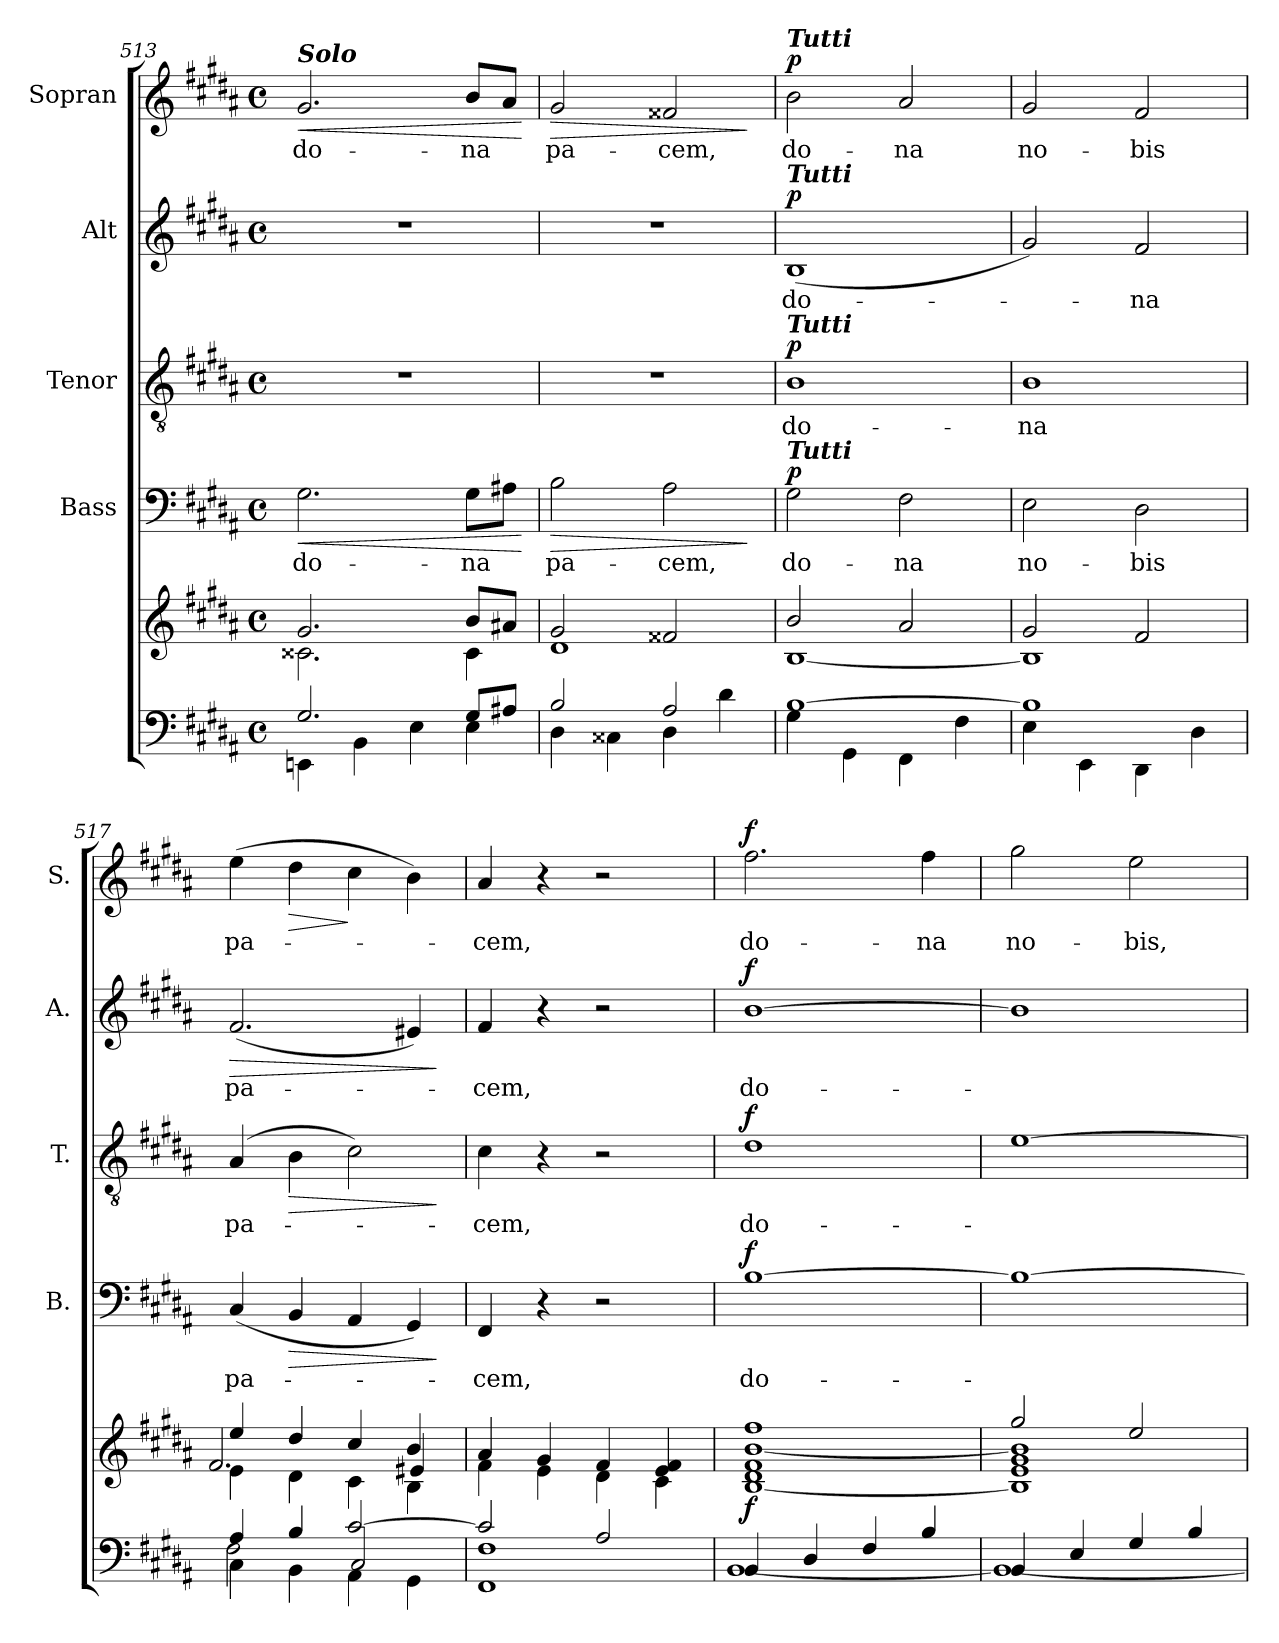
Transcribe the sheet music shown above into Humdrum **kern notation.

**kern	**kern	**dynam	**kern	**text	**dynam	**kern	**text	**dynam	**kern	**text	**dynam	**kern	**text	**dynam
*part5	*part5	*part5	*part4	*part4	*part4	*part3	*part3	*part3	*part2	*part2	*part2	*part1	*part1	*part1
*staff6	*staff5	*staff5/6	*staff4	*staff4	*staff4	*staff3	*staff3	*staff3	*staff2	*staff2	*staff2	*staff1	*staff1	*staff1
*	*	*	*I"Bass	*	*	*I"Tenor	*	*	*I"Alt	*	*	*I"Sopran	*	*
*	*	*	*I'B.	*	*	*I'T.	*	*	*I'A.	*	*	*I'S.	*	*
*clefF4	*clefG2	*	*clefF4	*	*	*clefGv2	*	*	*clefG2	*	*	*clefG2	*	*
*k[f#c#g#d#a#]	*k[f#c#g#d#a#]	*	*k[f#c#g#d#a#]	*	*	*k[f#c#g#d#a#]	*	*	*k[f#c#g#d#a#]	*	*	*k[f#c#g#d#a#]	*	*
*B:	*B:	*	*B:	*	*	*B:	*	*	*B:	*	*	*B:	*	*
*M4/4	*M4/4	*	*M4/4	*	*	*M4/4	*	*	*M4/4	*	*	*M4/4	*	*
*met(c)	*met(c)	*	*met(c)	*	*	*met(c)	*	*	*met(c)	*	*	*met(c)	*	*
=513	=513	=513	=513	=513	=513	=513	=513	=513	=513	=513	=513	=513	=513	=513
*^	*^	*	*	*	*	*	*	*	*	*	*	*	*	*
!	!	!	!	!	!	!	!	!	!	!	!	!	!	!LO:TX:a:Bi:t=Solo	!	!
!	!	!	!	!	!	!LO:LY:b	!LO:HP:b	!	!	!	!	!	!	!	!LO:LY:b	!LO:HP:b
2.G#/	4EEn\	2.g#/	2.c##X\	.	2.G#\	do-	<	1r	.	.	1r	.	.	2.g#/	do-	<
.	4BB\	.	.	.	.	.	.	.	.	.	.	.	.	.	.	.
.	4E\	.	.	.	.	.	.	.	.	.	.	.	.	.	.	.
!	!	!	!	!	!	!LO:LY:b	!	!	!	!	!	!	!	!	!LO:LY:b	!
8G#/L	4E\	8b/L	4c##\	.	8G#\L	-na	.	.	.	.	.	.	.	8b/L	-na	.
8A#X/J	.	8a#X/J	.	.	8A#X\J	.	.	.	.	.	.	.	.	8a#/J	.	.
*v	*v	*	*	*	*	*	*	*	*	*	*	*	*	*	*	*
*	*v	*v	*	*	*	*	*	*	*	*	*	*	*	*	*
.	.	.	.	.	[	.	.	.	.	.	.	.	.	[
=514	=514	=514	=514	=514	=514	=514	=514	=514	=514	=514	=514	=514	=514	=514
*^	*^	*	*	*	*	*	*	*	*	*	*	*	*	*
!	!	!	!	!	!	!LO:LY:b	!LO:HP:b	!	!	!	!	!	!	!	!LO:LY:b	!LO:HP:b
2B/	4D#\	2g#/	1d#	.	2B\	pa-	>	1r	.	.	1r	.	.	2g#/	pa-	>
.	4C##X\	.	.	.	.	.	.	.	.	.	.	.	.	.	.	.
!	!	!	!	!	!	!LO:LY:b	!	!	!	!	!	!	!	!	!LO:LY:b	!
2A#/	4D#\	2f##X/	.	.	2A#\	-cem,	.	.	.	.	.	.	.	2f##X/	-cem,	.
.	4d#\	.	.	.	.	.	.	.	.	.	.	.	.	.	.	.
*v	*v	*	*	*	*	*	*	*	*	*	*	*	*	*	*	*
*	*v	*v	*	*	*	*	*	*	*	*	*	*	*	*	*
.	.	.	.	.	]	.	.	.	.	.	.	.	.	]
=515	=515	=515	=515	=515	=515	=515	=515	=515	=515	=515	=515	=515	=515	=515
*^	*^	*	*	*	*	*	*	*	*	*	*	*	*	*
!	!	!	!	!	!	!	!	!	!	!	!	!	!	!LO:TX:a:Bi:t=Tutti	!	!
!	!	!	!	!	!	!	!	!	!	!	!LO:TX:a:Bi:t=Tutti	!	!	!	!	!
!	!	!	!	!	!	!	!	!LO:TX:a:Bi:t=Tutti	!	!	!	!	!	!	!	!
!	!	!	!	!	!LO:TX:a:Bi:t=Tutti	!	!	!	!	!	!	!	!	!	!	!
!	!	!	!	!	!	!LO:LY:b	!LO:DY:a	!	!LO:LY:b	!LO:DY:a	!	!LO:LY:b	!LO:DY:a	!	!LO:LY:b	!LO:DY:a
[>1B	4G#\	2b/	[<1B	.	2G#\	do-	p	1B	do-	p	(<1B	do-	p	2b\	do-	p
.	4GG#\	.	.	.	.	.	.	.	.	.	.	.	.	.	.	.
!	!	!	!	!	!	!LO:LY:b	!	!	!	!	!	!	!	!	!LO:LY:b	!
.	4FF#\	2a#/	.	.	2F#\	-na	.	.	.	.	.	.	.	2a#/	-na	.
.	4F#\	.	.	.	.	.	.	.	.	.	.	.	.	.	.	.
!!LO:LB:g=z
=516	=516	=516	=516	=516	=516	=516	=516	=516	=516	=516	=516	=516	=516	=516	=516	=516
!	!	!	!	!	!	!LO:LY:b	!	!	!LO:LY:b	!	!	!	!	!	!LO:LY:b	!
1B]	4E\	2g#/	1B]	.	2E\	no-	.	1B	-na	.	2g#/)	.	.	2g#/	no-	.
.	4EE\	.	.	.	.	.	.	.	.	.	.	.	.	.	.	.
!	!	!	!	!	!	!LO:LY:b	!	!	!	!	!	!LO:LY:b	!	!	!LO:LY:b	!
.	4DD#\	2f#/	.	.	2D#\	-bis	.	.	.	.	2f#/	-na	.	2f#/	-bis	.
.	4D#\	.	.	.	.	.	.	.	.	.	.	.	.	.	.	.
=517	=517	=517	=517	=517	=517	=517	=517	=517	=517	=517	=517	=517	=517	=517	=517	=517
*	*^	*	*^	*	*	*	*	*	*	*	*	*	*	*	*	*
!	!	!	!	!	!	!	!	!LO:LY:b	!	!	!LO:LY:b	!	!	!LO:LY:b	!LO:HP:b	!	!LO:LY:b	!
4A#/	4C#\	2F#\	4ee/	4e\	2.f#/	.	(<4C#/	pa-	.	(4A#/	pa-	.	(<2.f#/	pa-	>	(>4ee\	pa-	.
!	!	!	!	!	!	!	!	!	!LO:HP:b	!	!	!LO:HP:b	!	!	!	!	!	!LO:HP:b
4B/	4BB\	.	4dd#/	4d#\	.	.	4BB/	.	>	4B\	.	>	.	.	.	4dd#\	.	>
[>2c#/	4AA#\	2C#/	4cc#/	4c#\	.	.	4AA#/	.	.	2c#\)	.	.	.	.	.	4cc#\	.	]
.	4GG#\	.	4b/	4B\	4e#X/	.	4GG#/)	.	.	.	.	.	4e#X/)	.	.	4b\)	.	.
*v	*v	*v	*	*	*	*	*	*	*	*	*	*	*	*	*	*	*	*
*	*v	*v	*v	*	*	*	*	*	*	*	*	*	*	*	*	*
.	.	.	.	.	]	.	.	]	.	.	]	.	.	.
=518	=518	=518	=518	=518	=518	=518	=518	=518	=518	=518	=518	=518	=518	=518
*^	*^	*	*	*	*	*	*	*	*	*	*	*	*	*
!	!	!	!	!	!	!LO:LY:b	!	!	!LO:LY:b	!	!	!LO:LY:b	!	!	!LO:LY:b	!
2c#/]	1FF# 1F#	4a#/	4f#\	.	4FF#/	-cem,	.	4c#\	-cem,	.	4f#/	-cem,	.	4a#/	-cem,	.
.	.	4g#/	4e\	.	4r	.	.	4r	.	.	4r	.	.	4r	.	.
2A#/	.	4f#/	4d#\	.	2r	.	.	2r	.	.	2r	.	.	2r	.	.
.	.	4e/ 4f#/	4c#\	.	.	.	.	.	.	.	.	.	.	.	.	.
=519	=519	=519	=519	=519	=519	=519	=519	=519	=519	=519	=519	=519	=519	=519	=519	=519
!	!	!	!	!LO:DY:b	!	!LO:LY:b	!LO:DY:a	!	!LO:LY:b	!LO:DY:a	!	!LO:LY:b	!LO:DY:a	!	!LO:LY:b	!LO:DY:a
4BB/	[<1BB	1ff#	[<1B 1d# 1f# [<1b	f	[1B	do-	f	1d#	do-	f	[1b	do-	f	2.ff#\	do-	f
4D#/	.	.	.	.	.	.	.	.	.	.	.	.	.	.	.	.
4F#/	.	.	.	.	.	.	.	.	.	.	.	.	.	.	.	.
!	!	!	!	!	!	!	!	!	!	!	!	!	!	!	!LO:LY:b	!
4B/	.	.	.	.	.	.	.	.	.	.	.	.	.	4ff#\	-na	.
=520	=520	=520	=520	=520	=520	=520	=520	=520	=520	=520	=520	=520	=520	=520	=520	=520
!	!	!	!	!	!	!	!	!	!	!	!	!	!	!	!LO:LY:b	!
4BB/	1BB_	2gg#/	1B] 1e 1g# 1b]	.	1B_	.	.	[1e	.	.	1b]	.	.	2gg#\	no-	.
4E/	.	.	.	.	.	.	.	.	.	.	.	.	.	.	.	.
!	!	!	!	!	!	!	!	!	!	!	!	!	!	!	!LO:LY:b	!
4G#/	.	2ee/	.	.	.	.	.	.	.	.	.	.	.	2ee\	-bis,	.
4B/	.	.	.	.	.	.	.	.	.	.	.	.	.	.	.	.
*v	*v	*	*	*	*	*	*	*	*	*	*	*	*	*	*	*
*	*v	*v	*	*	*	*	*	*	*	*	*	*	*	*	*
=	=	=	=	=	=	=	=	=	=	=	=	=	=	=
*-	*-	*-	*-	*-	*-	*-	*-	*-	*-	*-	*-	*-	*-	*-
